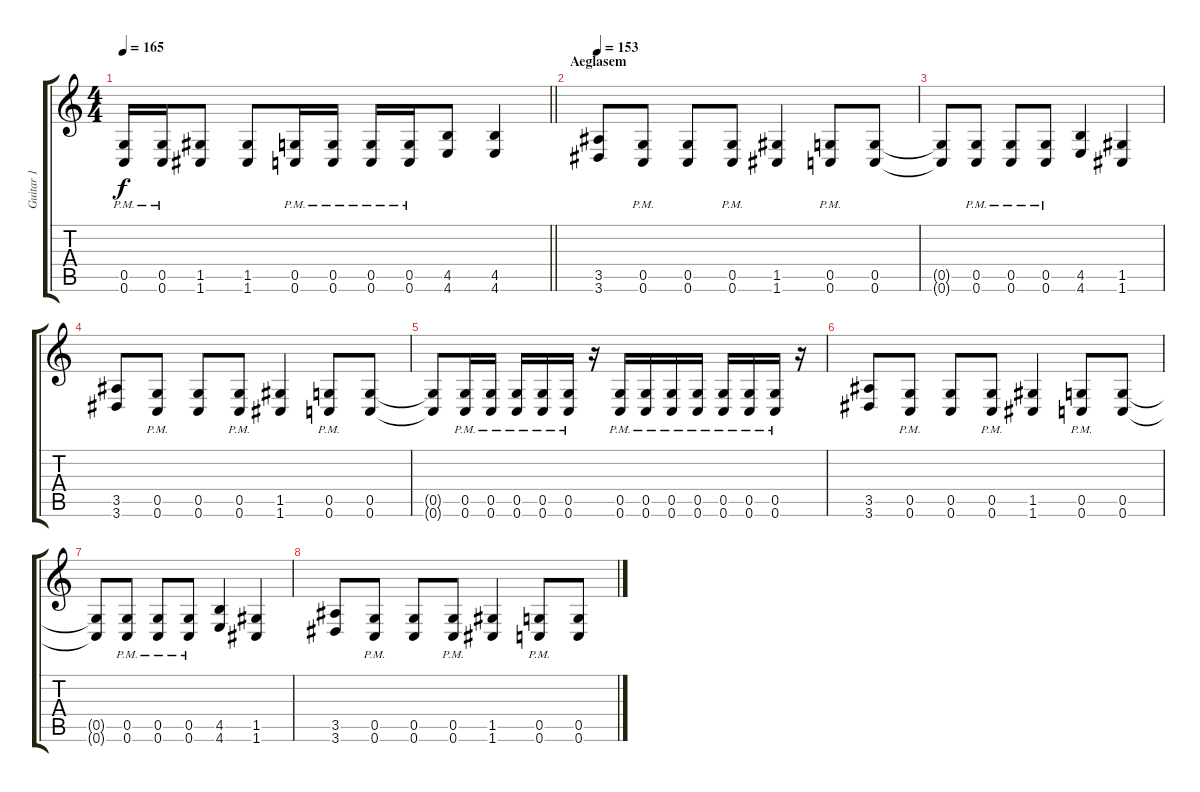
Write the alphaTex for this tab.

\track ("Guitar 1" "Guitar 1") {instrument overdrivenguitar}
\staff {score tabs}
\tuning (D4 A3 F3 C3 G2 C2) {hide}
\ts (4 4)
\tempo 165
\clef g2
\barLineRight lightlight
\ks c
(0.5{pm} 0.6{pm}).16{dy f} (0.5{pm} 0.6{pm}).16 (1.5 1.6).8 (1.5 1.6).8 (0.5{pm} 0.6{pm}).16 (0.5{pm} 0.6{pm}).16 (0.5{pm} 0.6{pm}).16 (0.5{pm} 0.6{pm}).16 (4.5 4.6).8 (4.5 4.6).4 |
\section ("" "Aeglasem")
\tempo 153
(3.5 3.6).8 (0.5{pm} 0.6{pm}).8 (0.5 0.6).8 (0.5{pm} 0.6{pm}).8 (1.5 1.6).4 (0.5{pm} 0.6{pm}).8 (0.5 0.6).8 |
(0.5{t} 0.6{t}).8 (0.5{pm} 0.6{pm}).8 (0.5{pm} 0.6{pm}).8 (0.5{pm} 0.6{pm}).8 (4.5 4.6).4 (1.5 1.6).4 |
(3.5 3.6).8 (0.5{pm} 0.6{pm}).8 (0.5 0.6).8 (0.5{pm} 0.6{pm}).8 (1.5 1.6).4 (0.5{pm} 0.6{pm}).8 (0.5 0.6).8 |
(0.5{t} 0.6{t}).8 (0.5{pm} 0.6{pm}).16 (0.5{pm} 0.6{pm}).16 (0.5{pm} 0.6{pm}).16 (0.5{pm} 0.6{pm}).16 (0.5{pm} 0.6{pm}).16 r.16 (0.5{pm} 0.6{pm}).16 (0.5{pm} 0.6{pm}).16 (0.5{pm} 0.6{pm}).16 (0.5{pm} 0.6{pm}).16 (0.5{pm} 0.6{pm}).16 (0.5{pm} 0.6{pm}).16 (0.5{pm} 0.6{pm}).16 r.16 |
(3.5 3.6).8 (0.5{pm} 0.6{pm}).8 (0.5 0.6).8 (0.5{pm} 0.6{pm}).8 (1.5 1.6).4 (0.5{pm} 0.6{pm}).8 (0.5 0.6).8 |
(0.5{t} 0.6{t}).8 (0.5{pm} 0.6{pm}).8 (0.5{pm} 0.6{pm}).8 (0.5{pm} 0.6{pm}).8 (4.5 4.6).4 (1.5 1.6).4 |
(3.5 3.6).8 (0.5{pm} 0.6{pm}).8 (0.5 0.6).8 (0.5{pm} 0.6{pm}).8 (1.5 1.6).4 (0.5{pm} 0.6{pm}).8 (0.5 0.6).8
